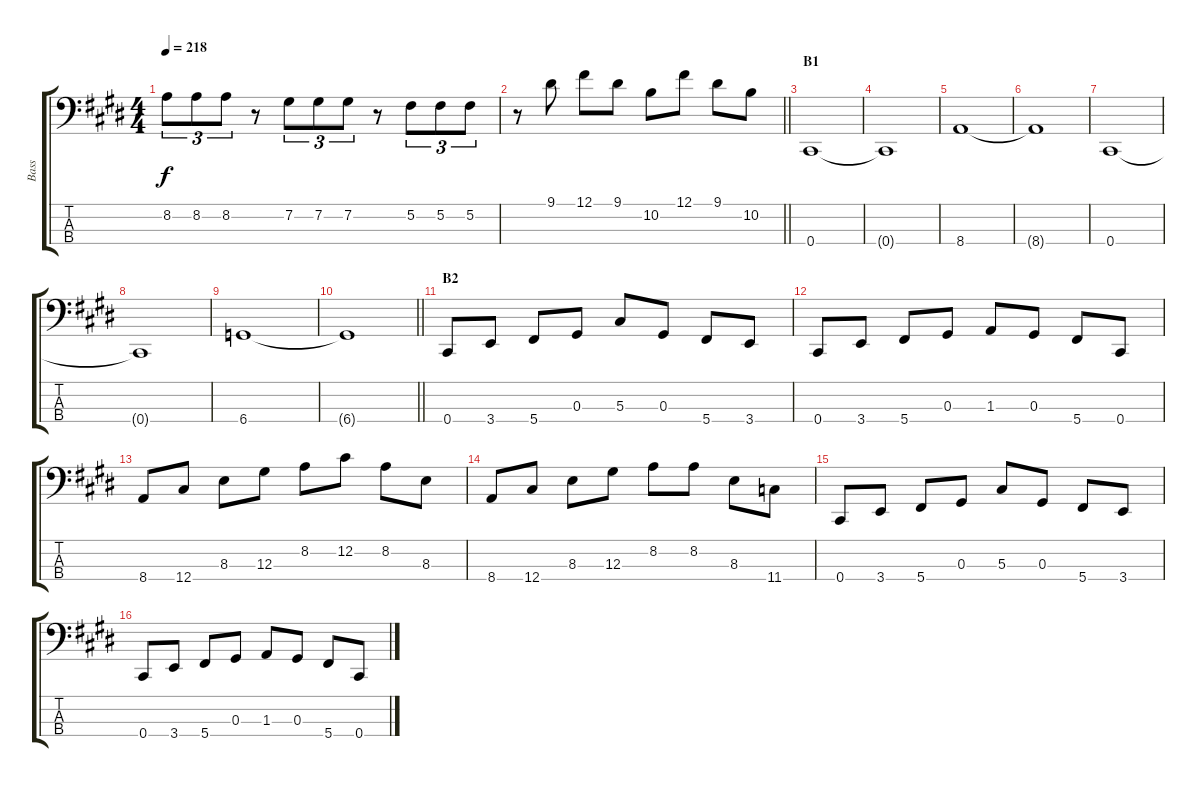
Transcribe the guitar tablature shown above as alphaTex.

\track ("Bass" "Bass") {instrument electricbassfinger}
\staff {score tabs}
\tuning (Gb2 Db2 Ab1 Db1) {hide}
\ts (4 4)
\tempo 218
\clef f4
\ks c#minor
8.2.8{tu (3 2) dy f} 8.2.8{tu (3 2)} 8.2.8{tu (3 2)} r.8 7.2.8{tu (3 2)} 7.2.8{tu (3 2)} 7.2.8{tu (3 2)} r.8 5.2.8{tu (3 2)} 5.2.8{tu (3 2)} 5.2.8{tu (3 2)} |
\barLineRight lightlight
r.8 9.1.8 12.1.8 9.1.8 10.2.8 12.1.8 9.1.8 10.2.8 |
\section ("" "B1")
0.4.1 |
0.4{t}.1 |
8.4.1 |
8.4{t}.1 |
0.4.1 |
0.4{t}.1 |
6.4.1 |
\barLineRight lightlight
6.4{t}.1 |
\section ("" "B2")
0.4.8 3.4.8 5.4.8 0.3.8 5.3.8 0.3.8 5.4.8 3.4.8 |
0.4.8 3.4.8 5.4.8 0.3.8 1.3.8 0.3.8 5.4.8 0.4.8 |
8.4.8 12.4.8 8.3.8 12.3.8 8.2.8 12.2.8 8.2.8 8.3.8 |
8.4.8 12.4.8 8.3.8 12.3.8 8.2.8 8.2.8 8.3.8 11.4.8 |
0.4.8 3.4.8 5.4.8 0.3.8 5.3.8 0.3.8 5.4.8 3.4.8 |
0.4.8 3.4.8 5.4.8 0.3.8 1.3.8 0.3.8 5.4.8 0.4.8
